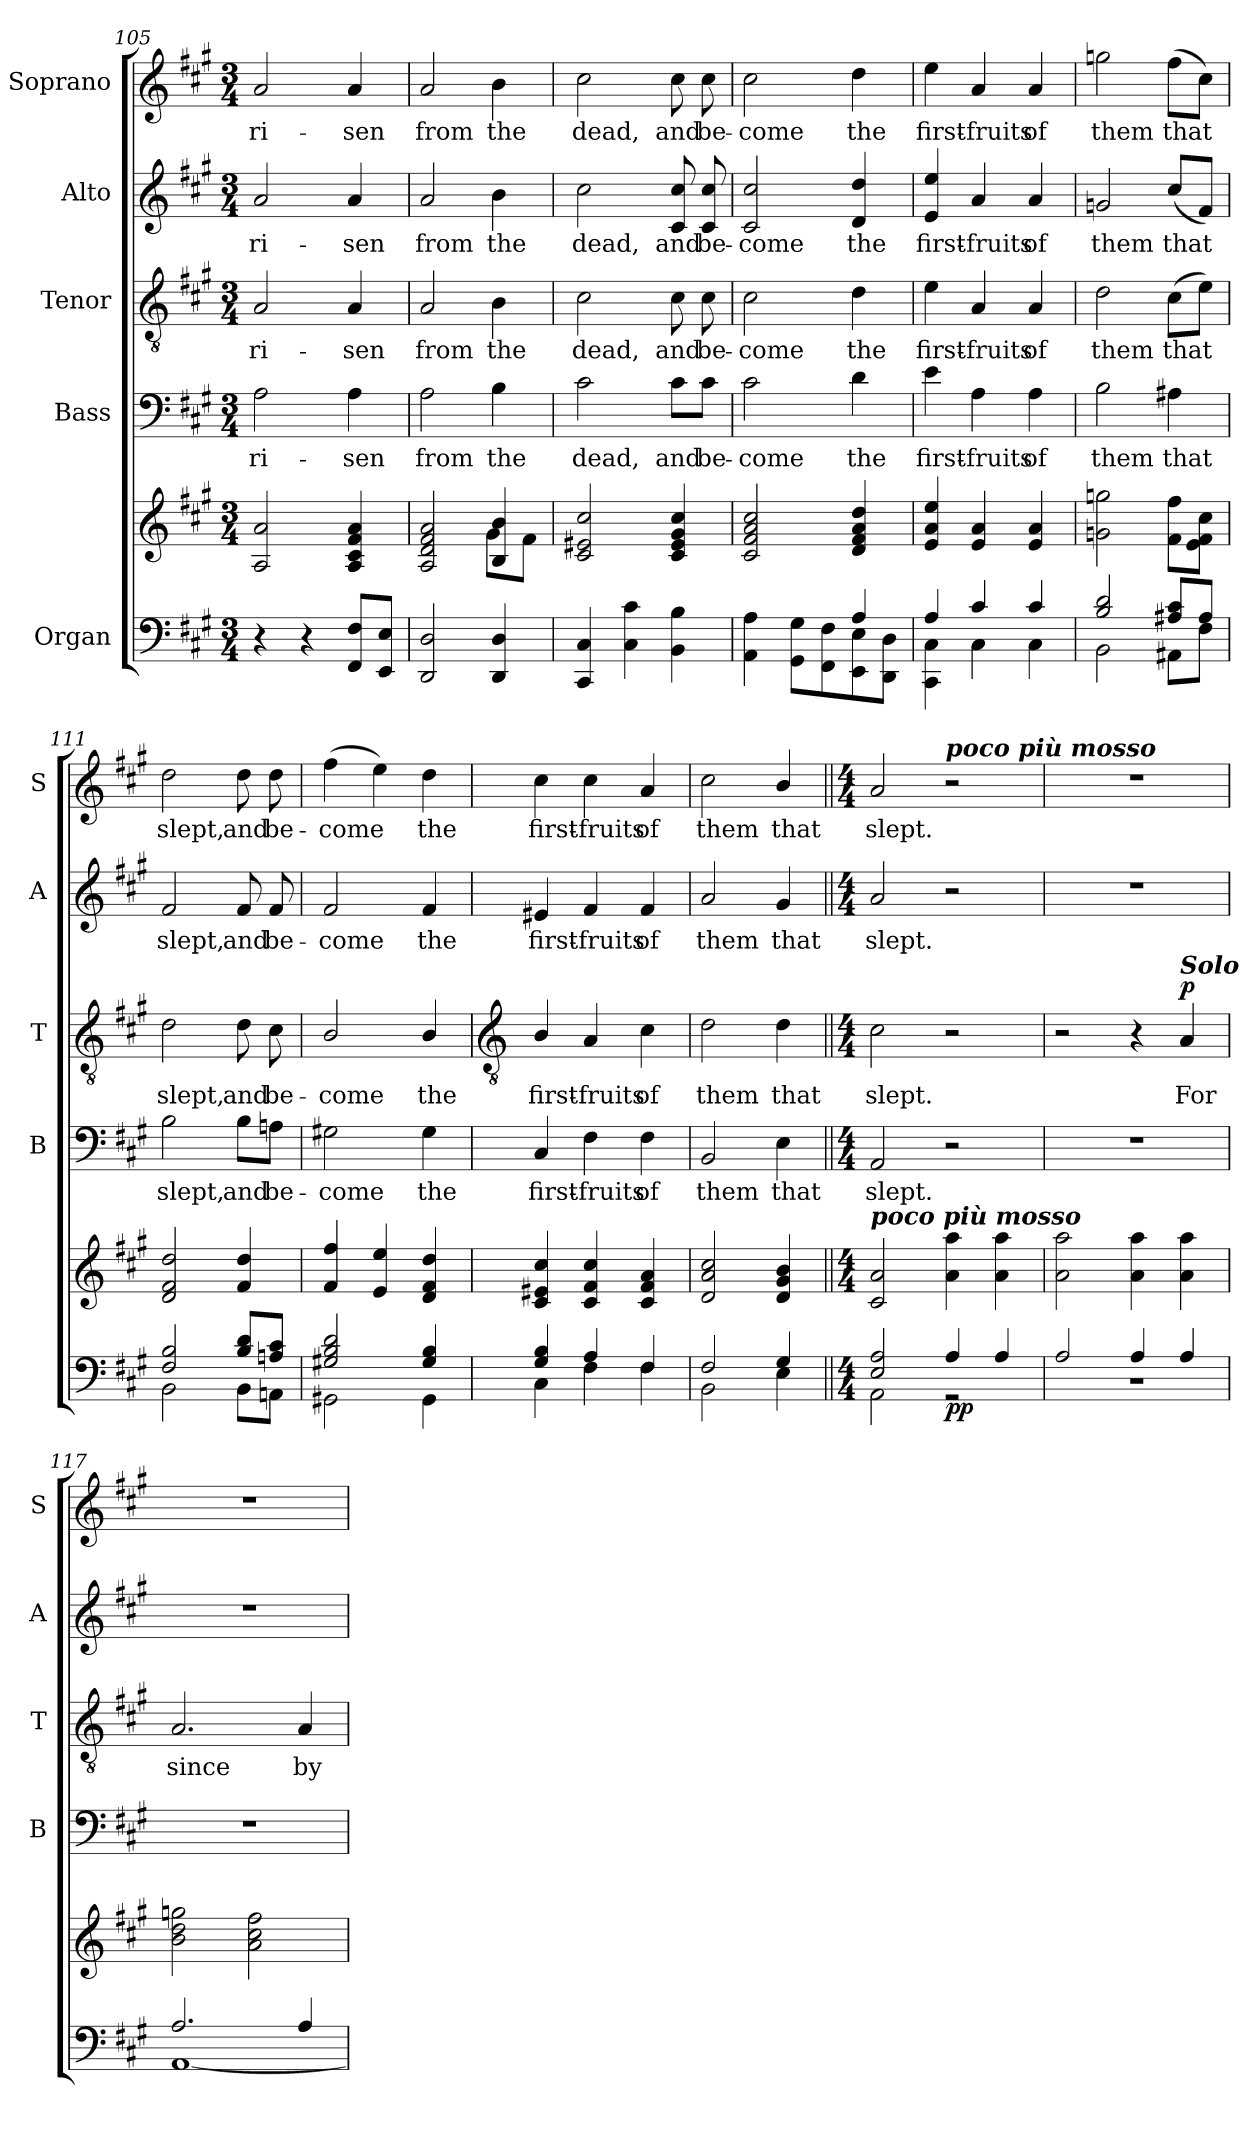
**kern	**kern	**dynam	**kern	**text	**kern	**text	**dynam	**kern	**text	**kern	**text
*part5	*part5	*part5	*part4	*part4	*part3	*part3	*part3	*part2	*part2	*part1	*part1
*staff6	*staff5	*staff5/6	*staff4	*staff4	*staff3	*staff3	*staff3	*staff2	*staff2	*staff1	*staff1
*I"Organ	*	*	*I"Bass	*	*I"Tenor	*	*	*I"Alto	*	*I"Soprano	*
*	*	*	*I'B	*	*I'T	*	*	*I'A	*	*I'S	*
!!LO:LB:g=z
*clefF4	*clefG2	*	*clefF4	*	*clefGv2	*	*	*clefG2	*	*clefG2	*
*k[f#c#g#]	*k[f#c#g#]	*	*k[f#c#g#]	*	*k[f#c#g#]	*	*	*k[f#c#g#]	*	*k[f#c#g#]	*
*A:	*A:	*	*A:	*	*A:	*	*	*A:	*	*A:	*
*M3/4	*M3/4	*	*M3/4	*	*M3/4	*	*	*M3/4	*	*M3/4	*
=105	=105	=105	=105	=105	=105	=105	=105	=105	=105	=105	=105
*^	*^	*	*	*	*	*	*	*	*	*	*
!	!	!	!	!	!	!LO:LY:b	!	!LO:LY:b	!	!	!LO:LY:b	!	!LO:LY:b
2ryy	4r	2A 2a	2.ryy	.	2A	ri-	2A	ri-	.	2a	ri-	2a	ri-
.	4r	.	.	.	.	.	.	.	.	.	.	.	.
!	!	!	!	!	!	!LO:LY:b	!	!LO:LY:b	!	!	!LO:LY:b	!	!LO:LY:b
8FF#/ 8F#/L	4ryy	4A 4c# 4f# 4a	.	.	4A	-sen	4A	-sen	.	4a	-sen	4a	-sen
8EE/ 8E/J	.	.	.	.	.	.	.	.	.	.	.	.	.
=106	=106	=106	=106	=106	=106	=106	=106	=106	=106	=106	=106	=106	=106
!	!	!	!	!	!	!LO:LY:b	!	!LO:LY:b	!	!	!LO:LY:b	!	!LO:LY:b
2DD/ 2D/	2.ryy	2A 2d 2f# 2a	2ryy	.	2A	from	2A	from	.	2a	from	2a	from
!	!	!	!	!	!	!LO:LY:b	!	!LO:LY:b	!	!	!LO:LY:b	!	!LO:LY:b
4DD/ 4D/	.	4B 4b	8g#L	.	4B	the	4B	the	.	4b	the	4b	the
.	.	.	8f#J	.	.	.	.	.	.	.	.	.	.
=107	=107	=107	=107	=107	=107	=107	=107	=107	=107	=107	=107	=107	=107
!	!	!	!	!	!	!LO:LY:b	!	!LO:LY:b	!	!	!LO:LY:b	!	!LO:LY:b
4CC#/ 4C#/	2ryy	2c# 2e#X 2cc#	2ryy	.	2c#	dead,	2c#	dead,	.	2cc#	dead,	2cc#	dead,
4C#\ 4c#\	.	.	.	.	.	.	.	.	.	.	.	.	.
!	!	!	!	!	!	!LO:LY:b	!	!LO:LY:b	!	!	!LO:LY:b	!	!LO:LY:b
4BB\ 4B\	8ryy	4c# 4e# 4g# 4cc#	8ryy	.	8c#\L	and	8c#	and	.	8c# 8cc#	and	8cc#	and
!	!	!	!	!	!	!LO:LY:b	!	!LO:LY:b	!	!	!LO:LY:b	!	!LO:LY:b
.	8ryy	.	8ryy	.	8c#\J	be-	8c#	be-	.	8c# 8cc#	be-	8cc#	be-
=108	=108	=108	=108	=108	=108	=108	=108	=108	=108	=108	=108	=108	=108
!	!	!	!	!	!	!LO:LY:b	!	!LO:LY:b	!	!	!LO:LY:b	!	!LO:LY:b
4AA\ 4A\	4ryy	2c# 2f# 2a 2cc#	2.ryy	.	2c#	-come	2c#	-come	.	2c# 2cc#	-come	2cc#	-come
4ryy	8GG#\ 8G#\L	.	.	.	.	.	.	.	.	.	.	.	.
.	8FF#\ 8F#\	.	.	.	.	.	.	.	.	.	.	.	.
!	!	!	!	!	!	!LO:LY:b	!	!LO:LY:b	!	!	!LO:LY:b	!	!LO:LY:b
4A/	8EE\ 8E\	4d 4f# 4a 4dd	.	.	4d	the	4d	the	.	4d 4dd	the	4dd	the
.	8DD\ 8D\J	.	.	.	.	.	.	.	.	.	.	.	.
=109	=109	=109	=109	=109	=109	=109	=109	=109	=109	=109	=109	=109	=109
!	!	!	!	!	!	!LO:LY:b	!	!LO:LY:b	!	!	!LO:LY:b	!	!LO:LY:b
4A/	4CC#\ 4C#\	4e 4a 4ee	2.ryy	.	4e	first-	4e	first-	.	4e 4ee	first-	4ee	first-
!	!	!	!	!	!	!LO:LY:b	!	!LO:LY:b	!	!	!LO:LY:b	!	!LO:LY:b
4c#/	4C#\	4e 4a	.	.	4A	-fruits	4A	-fruits	.	4a	-fruits	4a	-fruits
!	!	!	!	!	!	!LO:LY:b	!	!LO:LY:b	!	!	!LO:LY:b	!	!LO:LY:b
4c#/	4C#\	4e 4a	.	.	4A	of	4A	of	.	4a	of	4a	of
=110	=110	=110	=110	=110	=110	=110	=110	=110	=110	=110	=110	=110	=110
!	!	!	!	!	!	!LO:LY:b	!	!LO:LY:b	!	!	!LO:LY:b	!	!LO:LY:b
2B/ 2d/	2BB\	2gn\ 2ggn\	2ryy	.	2B	them	2d	them	.	2gn	them	2ggn	them
!	!	!	!	!	!	!LO:LY:b	!	!LO:LY:b	!	!	!LO:LY:b	!	!LO:LY:b
8A#X/ 8c#/L	8AA#X\L	8f# 8ff#L	8ryy	.	4A#X	that	(>8c#L	that	.	(8cc#L	that	(>8ff#L	that
8A#/J	8F#\J	8e 8f# 8cc#J	8ryy	.	.	.	8eJ)	.	.	8f#J)	.	8cc#J)	.
=111	=111	=111	=111	=111	=111	=111	=111	=111	=111	=111	=111	=111	=111
!	!	!	!LO:N:vis=1	!	!	!LO:LY:b	!	!LO:LY:b	!	!	!LO:LY:b	!	!LO:LY:b
2F#/ 2B/	2BB\	2d 2f# 2dd	2.ryy	.	2B	slept,	2d	slept,	.	2f#	slept,	2dd	slept,
!	!	!	!	!	!	!LO:LY:b	!	!LO:LY:b	!	!	!LO:LY:b	!	!LO:LY:b
8B/ 8d/L	8BB\L	4f# 4dd	.	.	8B\L	and	8d	and	.	8f#	and	8dd	and
!	!	!	!	!	!	!LO:LY:b	!	!LO:LY:b	!	!	!LO:LY:b	!	!LO:LY:b
8An/ 8c#/J	8AAn\J	.	.	.	8An\J	be-	8c#	be-	.	8f#	be-	8dd	be-
=112	=112	=112	=112	=112	=112	=112	=112	=112	=112	=112	=112	=112	=112
!	!	!	!LO:N:vis=1	!	!	!LO:LY:b	!	!LO:LY:b	!	!	!LO:LY:b	!	!LO:LY:b
2G#X/ 2B/ 2d/	2GG#X\	4f# 4ff#	2.ryy	.	2G#X\	-come	2B/	-come	.	2f#	-come	(>4ff#	-come
.	.	4e 4ee	.	.	.	.	.	.	.	.	.	4ee)	.
!	!	!	!	!	!	!LO:LY:b	!	!LO:LY:b	!	!	!LO:LY:b	!	!LO:LY:b
4G#/ 4B/	4GG#\	4d 4f# 4dd	.	.	4G#\	the	4B/	the	.	4f#	the	4dd	the
*	*	*v	*v	*	*	*	*	*	*	*	*	*	*
!!LO:LB:g=z
=113	=113	=113	=113	=113	=113	=113	=113	=113	=113	=113	=113	=113
*	*	*	*	*	*	*clefGv2	*	*	*	*	*	*
!	!	!	!	!	!LO:LY:b	!	!LO:LY:b	!	!	!LO:LY:b	!	!LO:LY:b
4G#/ 4B/	4C#\	4c# 4e#X 4cc#	.	4C#/	first-	4B/	first-	.	4e#X	first-	4cc#	first-
!	!	!	!	!	!LO:LY:b	!	!LO:LY:b	!	!	!LO:LY:b	!	!LO:LY:b
4A/	4F#\	4c# 4f# 4cc#	.	4F#	-fruits	4A	-fruits	.	4f#	-fruits	4cc#	-fruits
!	!	!	!	!	!LO:LY:b	!	!LO:LY:b	!	!	!LO:LY:b	!	!LO:LY:b
4F#/	4F#\	4c# 4f# 4a	.	4F#	of	4c#	of	.	4f#	of	4a	of
=114	=114	=114	=114	=114	=114	=114	=114	=114	=114	=114	=114	=114
!	!	!	!	!	!LO:LY:b	!	!LO:LY:b	!	!	!LO:LY:b	!	!LO:LY:b
2F#/	2BB\	2d 2a 2cc#	.	2BB	them	2d	them	.	2a	them	2cc#	them
!	!	!	!	!	!LO:LY:b	!	!LO:LY:b	!	!	!LO:LY:b	!	!LO:LY:b
4G#/	4E\	4d 4g# 4b	.	4E	that	4d	that	.	4g#	that	4b/	that
=115||	=115||	=115||	=115||	=115||	=115||	=115||	=115||	=115||	=115||	=115||	=115||	=115||
*M4/4	*	*M4/4	*	*M4/4	*	*M4/4	*	*	*M4/4	*	*M4/4	*
*	*	*MM84	*	*	*	*	*	*	*	*	*	*
!	!	!LO:TX:a:Bi:t=poco più mosso	!	!	!	!	!	!	!	!	!	!
!	!	!	!	!	!LO:LY:b	!	!LO:LY:b	!	!	!LO:LY:b	!	!LO:LY:b
2E/ 2A/	2AA\	2c# 2a	.	2AA	slept.	2c#	slept.	.	2a	slept.	2a	slept.
!	!	!	!	!	!	!	!	!	!	!	!LO:TX:a:Bi:t=poco più mosso	!
!	!	!	!LO:DY:b=2	!	!	!	!	!	!	!	!	!
!	!	!	!LO:DY:n=1:b	!	!	!	!	!	!	!	!	!
4A/	2r	4a 4aa	p p	2r	.	2r	.	.	2r	.	2r	.
4A/	.	4a 4aa	.	.	.	.	.	.	.	.	.	.
=116	=116	=116	=116	=116	=116	=116	=116	=116	=116	=116	=116	=116
2A/	1r	2a 2aa	.	1r	.	2r	.	.	1r	.	1r	.
4A/	.	4a 4aa	.	.	.	4r	.	.	.	.	.	.
!	!	!	!	!	!	!LO:TX:a:Bi:t=Solo	!	!	!	!	!	!
!	!	!	!	!	!	!	!LO:LY:b	!LO:DY:b	!	!	!	!
4A/	.	4a 4aa	.	.	.	4A	For	p	.	.	.	.
=117	=117	=117	=117	=117	=117	=117	=117	=117	=117	=117	=117	=117
!	!	!	!	!	!	!	!LO:LY:b	!	!	!	!	!
2.A/	[1AA\	2b 2dd 2ggn	.	1r	.	2.A	since	.	1r	.	1r	.
.	.	2a 2cc# 2ff#	.	.	.	.	.	.	.	.	.	.
!	!	!	!	!	!	!	!LO:LY:b	!	!	!	!	!
4A/	.	.	.	.	.	4A	by	.	.	.	.	.
*v	*v	*	*	*	*	*	*	*	*	*	*	*
=	=	=	=	=	=	=	=	=	=	=	=
*-	*-	*-	*-	*-	*-	*-	*-	*-	*-	*-	*-
